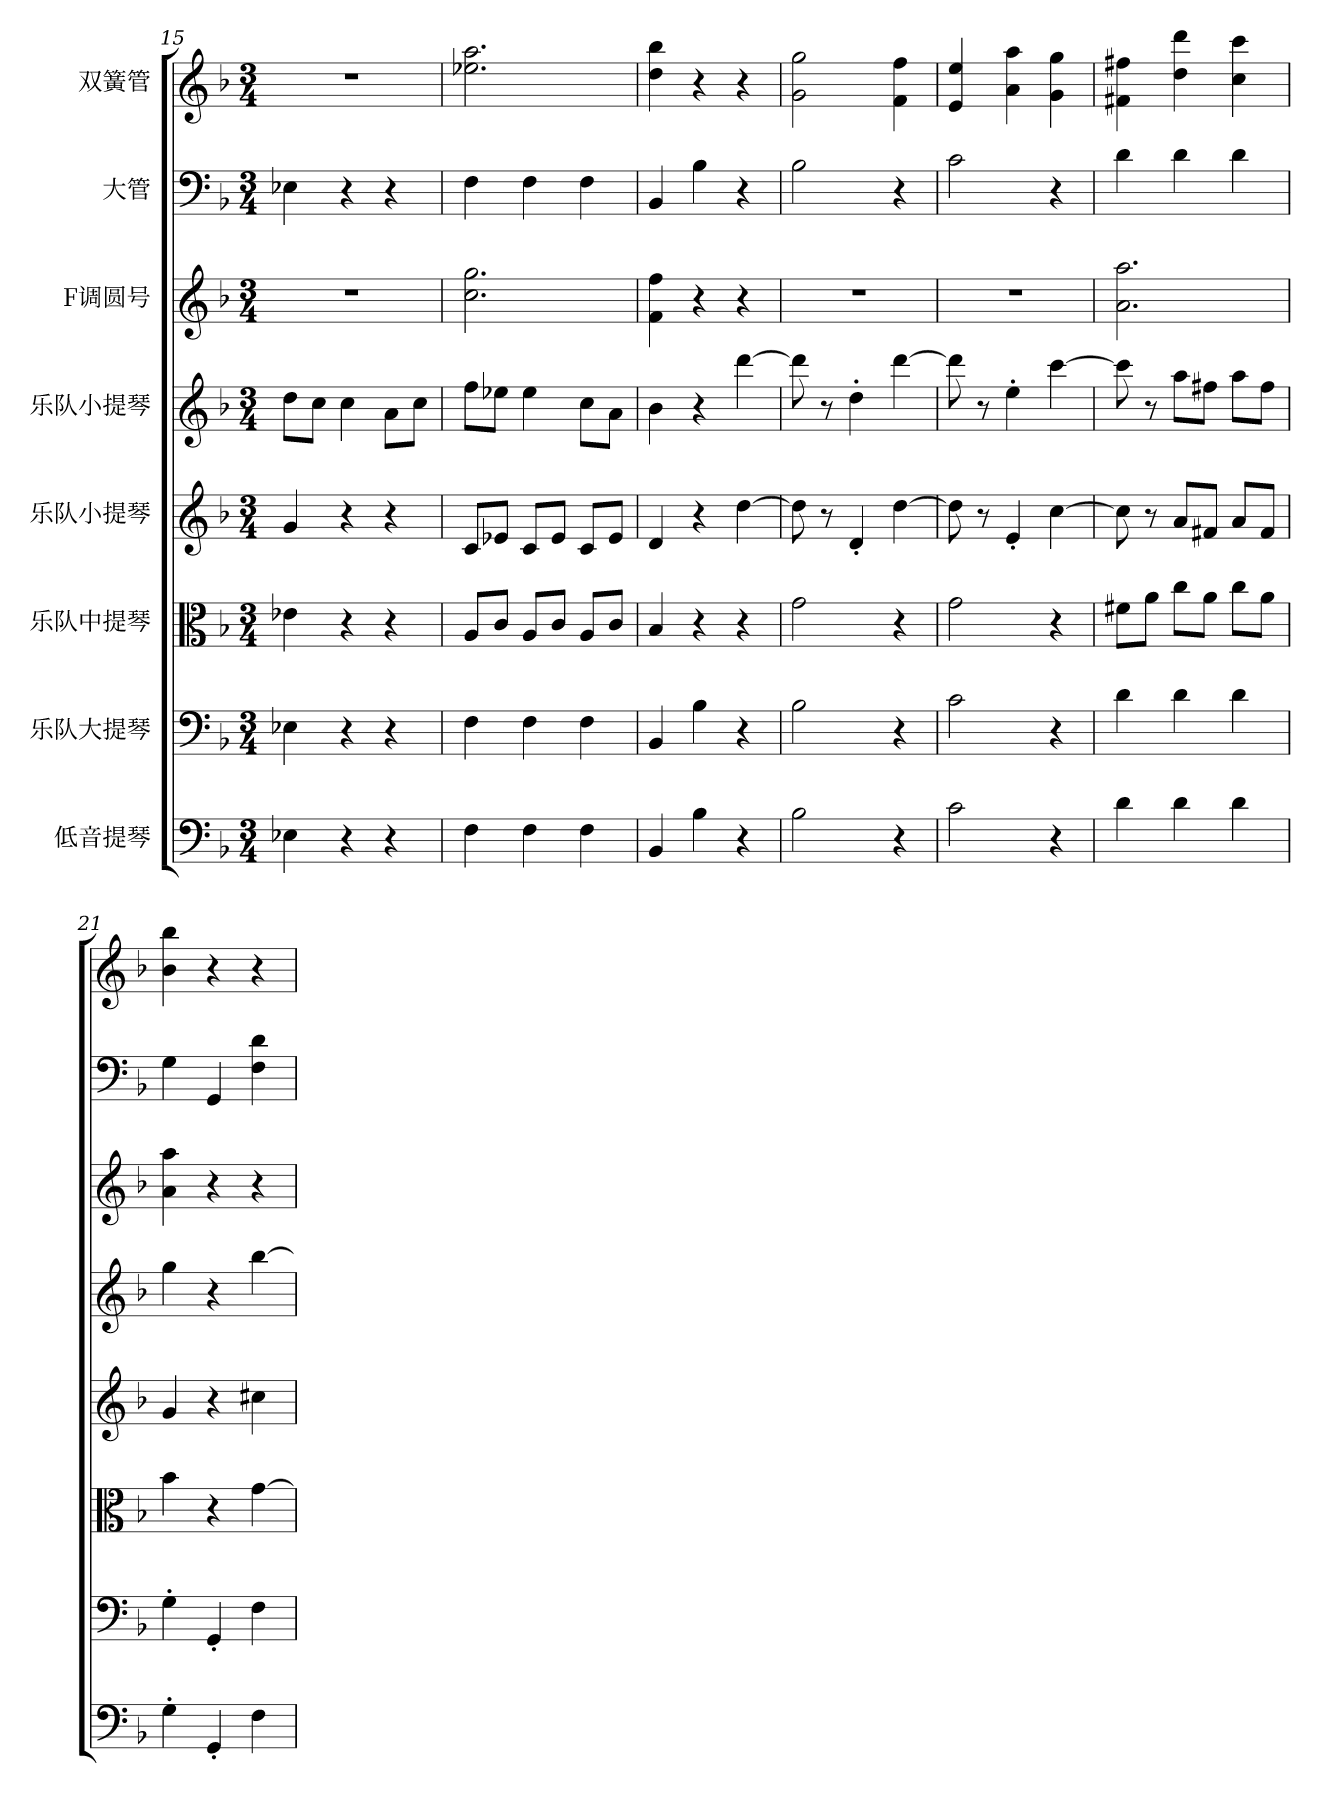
**kern	**kern	**kern	**kern	**kern	**kern	**kern	**kern
*part8	*part7	*part6	*part5	*part4	*part3	*part2	*part1
*staff8	*staff7	*staff6	*staff5	*staff4	*staff3	*staff2	*staff1
*I"低音提琴	*I"乐队大提琴	*I"乐队中提琴	*I"乐队小提琴	*I"乐队小提琴	*I"F调圆号	*I"大管	*I"双簧管
*clefF4	*clefF4	*clefC3	*clefG2	*clefG2	*clefG2	*clefF4	*clefG2
*ITrd7c12	*	*	*	*	*ITrd4c7	*	*
*k[b-]	*k[b-]	*k[b-]	*k[b-]	*k[b-]	*k[b-e-]	*k[b-]	*k[b-]
*M3/4	*M3/4	*M3/4	*M3/4	*M3/4	*M3/4	*M3/4	*M3/4
=15	=15	=15	=15	=15	=15	=15	=15
4EE-X\	4E-X\	4e-X\	4g/	8dd\L	2.r	4E-X\	2.r
.	.	.	.	8cc\J	.	.	.
4r	4r	4r	4r	4cc\	.	4r	.
4r	4r	4r	4r	8a\L	.	4r	.
.	.	.	.	8cc\J	.	.	.
=16	=16	=16	=16	=16	=16	=16	=16
4FF\	4F\	8A/L	8c/L	8ff\L	2.f\ 2.cc\	4F\	2.ee-X\ 2.aa\
.	.	8c/J	8e-X/J	8ee-X\J	.	.	.
4FF\	4F\	8A/L	8c/L	4ee-\	.	4F\	.
.	.	8c/J	8e-/J	.	.	.	.
4FF\	4F\	8A/L	8c/L	8cc\L	.	4F\	.
.	.	8c/J	8e-/J	8a\J	.	.	.
=17	=17	=17	=17	=17	=17	=17	=17
*	*	*	*	*	*	*	*MM126
4BBB-/	4BB-/	4B-/	4d/	4b-\	4B-\ 4b-\	4BB-/	4dd\ 4bb-\
4BB-\	4B-\	4r	4r	4r	4r	4B-\	4r
4r	4r	4r	[4dd\	[4ddd\	4r	4r	4r
=18	=18	=18	=18	=18	=18	=18	=18
*	*	*	*	*	*	*	*MM132
2BB-\	2B-\	2g\	8dd\]	8ddd\]	2.r	2B-\	2g\ 2gg\
.	.	.	8r	8r	.	.	.
.	.	.	4d'/	4dd'\	.	.	.
4r	4r	4r	[4dd\	[4ddd\	.	4r	4f\ 4ff\
!!LO:PB:g=z
=19	=19	=19	=19	=19	=19	=19	=19
2C\	2c\	2g\	8dd\]	8ddd\]	2.r	2c\	4e/ 4ee/
.	.	.	8r	8r	.	.	.
.	.	.	4e'/	4ee'\	.	.	4a\ 4aa\
4r	4r	4r	[4cc\	[4ccc\	.	4r	4g\ 4gg\
=20	=20	=20	=20	=20	=20	=20	=20
4D\	4d\	8f#X\L	8cc\]	8ccc\]	2.d\ 2.dd\	4d\	4f#X\ 4ff#X\
.	.	8a\J	8r	8r	.	.	.
4D\	4d\	8cc\L	8a/L	8aa\L	.	4d\	4dd\ 4ddd\
.	.	8a\J	8f#X/J	8ff#X\J	.	.	.
4D\	4d\	8cc\L	8a/L	8aa\L	.	4d\	4cc\ 4ccc\
.	.	8a\J	8f#/J	8ff#\J	.	.	.
=21	=21	=21	=21	=21	=21	=21	=21
4GG'\	4G'\	4b-\	4g/	4gg\	4d\ 4dd\	4G\	4b-\ 4bb-\
4GGG'/	4GG'/	4r	4r	4r	4r	4GG/	4r
4FF\	4F\	[4g\	4cc#X\	[4bb-\	4r	4F\ 4d\	4r
=	=	=	=	=	=	=	=
*-	*-	*-	*-	*-	*-	*-	*-
